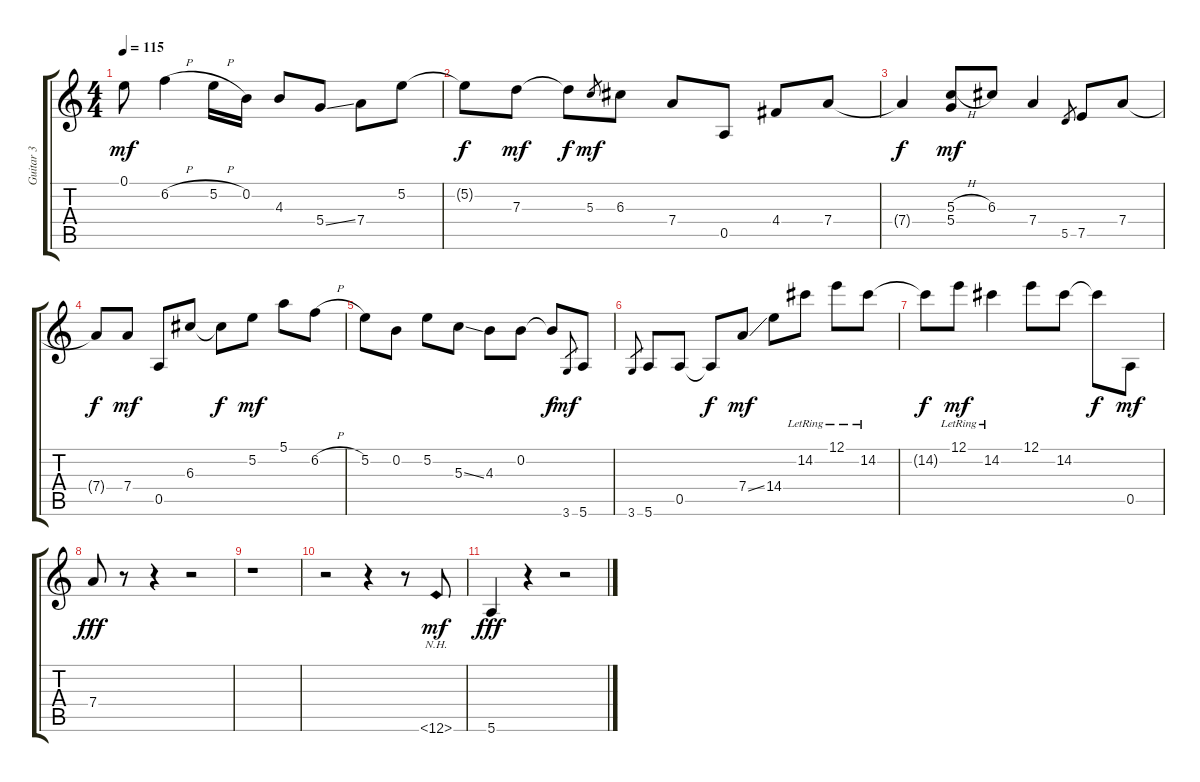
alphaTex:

\track ("Guitar 3" "Guitar 3") {instrument overdrivenguitar}
\staff {score tabs}
\tuning (E4 B3 G3 D3 A2 E2) {hide}
\ts (4 4)
\tempo 115
\clef g2
\ks c
0.1.8{dy mf} 6.2{h}.4 5.2{h}.16 0.2.16 4.3.8 5.4{ss}.8 7.4.8 5.2.8 |
5.2{t}.8{dy f} 7.3.8{dy mf} 7.3{t}.8{dy f} 5.3.8{gr dy mf} 6.3.8 7.4.8 0.5.8 4.4.8 7.4.8 |
7.4{t}.4{dy f} (5.3{h} 5.4).8{dy mf} 6.3.8 7.4.4 5.5.8{gr} 7.5.8 7.4.8 |
7.4{t}.8{dy f} 7.4.8{dy mf} 0.5.8 6.3.8 6.3{t}.8{dy f} 5.2.8{dy mf} 5.1.8 6.2{h}.8 |
5.2.8 0.2.8 5.2.8 5.3{ss}.8 4.3.8 0.2.8 0.2{t}.8{dy f} 3.6.8{gr dy mf} 5.6.8 |
3.6.8{gr} 5.6.8 0.5.8 0.5{t}.8{dy f} 7.4{ss}.8{dy mf} 14.4.8 14.2{lr}.8 12.1{lr}.8 14.2{lr}.8 |
14.2{t}.8{dy f} 12.1{lr}.8{dy mf} 14.2{lr}.4 12.1.8 14.2.8 14.2{t}.8{dy f} 0.5.8{dy mf} |
7.4.8{dy fff} r.8 r.4 r.2 |
r.1 |
r.2 r.4 r.8 12.6{nh}.8{dy mf} |
5.6.4{dy fff} r.4 r.2
